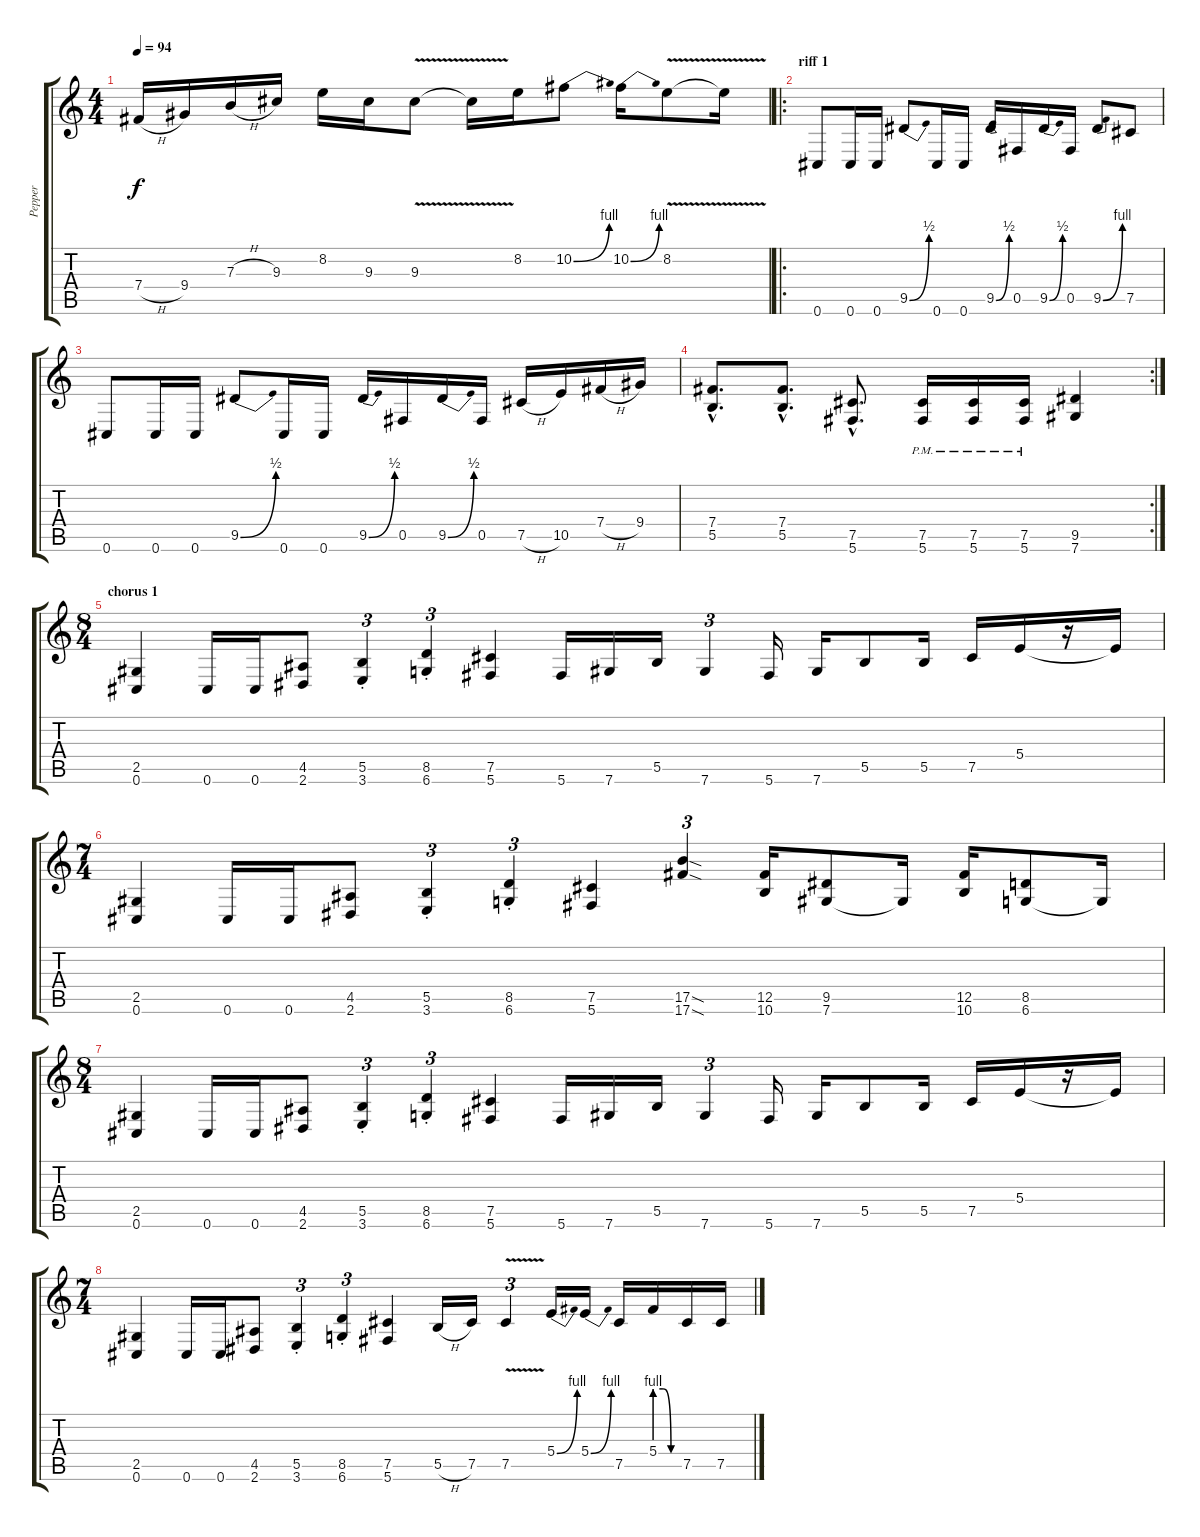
\track ("Pepper" "Pepper") {instrument overdrivenguitar}
\staff {score tabs}
\tuning (Db4 Ab3 E3 B2 Gb2 Db2) {hide}
\ts (4 4)
\tempo 94
\clef g2
\ks c
7.4{h}.16{dy f} 9.4.16 7.3{h}.16 9.3.16 8.2.16 9.3.16 9.3{v}.8 9.3{t}.16 8.2.16 10.2{be (bend 0 0 60 4)}.8 10.2{be (bend 0 0 60 4)}.16 8.2{v}.8 8.2{t}.16 |
\ro
\section ("" "riff 1")
0.6.8 0.6.16 0.6.16 9.5{be (bend 0 0 60 2)}.8 0.6.16 0.6.16 9.5{be (bend 0 0 60 2)}.16 0.5.16 9.5{be (bend 0 0 60 2)}.16 0.5.16 9.5{be (bend 0 0 60 4)}.8 7.5.8 |
0.6.8 0.6.16 0.6.16 9.5{be (bend 0 0 60 2)}.8 0.6.16 0.6.16 9.5{be (bend 0 0 60 2)}.16 0.5.16 9.5{be (bend 0 0 60 2)}.16 0.5.16 7.5{h}.16 10.5.16 7.4{h}.16 9.4.16 |
\rc 2
(7.4{hac} 5.5{hac}).8{d} (7.4{hac} 5.5{hac}).8{d} (7.5{hac} 5.6{hac}).8{d} (7.5{pm} 5.6{pm}).16 (7.5{pm} 5.6{pm}).16 (7.5{pm} 5.6{pm}).16 (9.5 7.6).4 |
\ts (8 4)
\section ("" "chorus 1")
(2.5 0.6).4 0.6.16 0.6.16 (4.5 2.6).8 (5.5{st} 3.6{st}).4{tu (3 2)} (8.5{st} 6.6{st}).4{tu (3 2)} (7.5 5.6).4 5.6.16 7.6.16 5.5.16 7.6.4{tu (3 2)} 5.6.16 7.6.16 5.5.8 5.5.16 7.5.16 5.4.16 r.16 5.4{t}.16 |
\ts (7 4)
(2.5 0.6).4 0.6.16 0.6.16 (4.5 2.6).8 (5.5{st} 3.6{st}).4{tu (3 2)} (8.5{st} 6.6{st}).4{tu (3 2)} (7.5 5.6).4 (17.5{sod} 17.6{sod}).4{tu (3 2)} (12.5 10.6).16 (9.5 7.6).8 7.6{t}.16 (12.5 10.6).16 (8.5 6.6).8 6.6{t}.16 |
\ts (8 4)
(2.5 0.6).4 0.6.16 0.6.16 (4.5 2.6).8 (5.5{st} 3.6{st}).4{tu (3 2)} (8.5{st} 6.6{st}).4{tu (3 2)} (7.5 5.6).4 5.6.16 7.6.16 5.5.16 7.6.4{tu (3 2)} 5.6.16 7.6.16 5.5.8 5.5.16 7.5.16 5.4.16 r.16 5.4{t}.16 |
\ts (7 4)
(2.5 0.6).4 0.6.16 0.6.16 (4.5 2.6).8 (5.5{st} 3.6{st}).4{tu (3 2)} (8.5{st} 6.6{st}).4{tu (3 2)} (7.5 5.6).4 5.5{h}.16 7.5.16 7.5{v}.4{tu (3 2)} 5.4{be (bend 0 0 60 4)}.16 5.4{be (bend 0 0 60 4)}.16 7.5.16 5.4{be (custom 0 4 20 4 40 0 60 0)}.16 7.5.16 7.5.16
